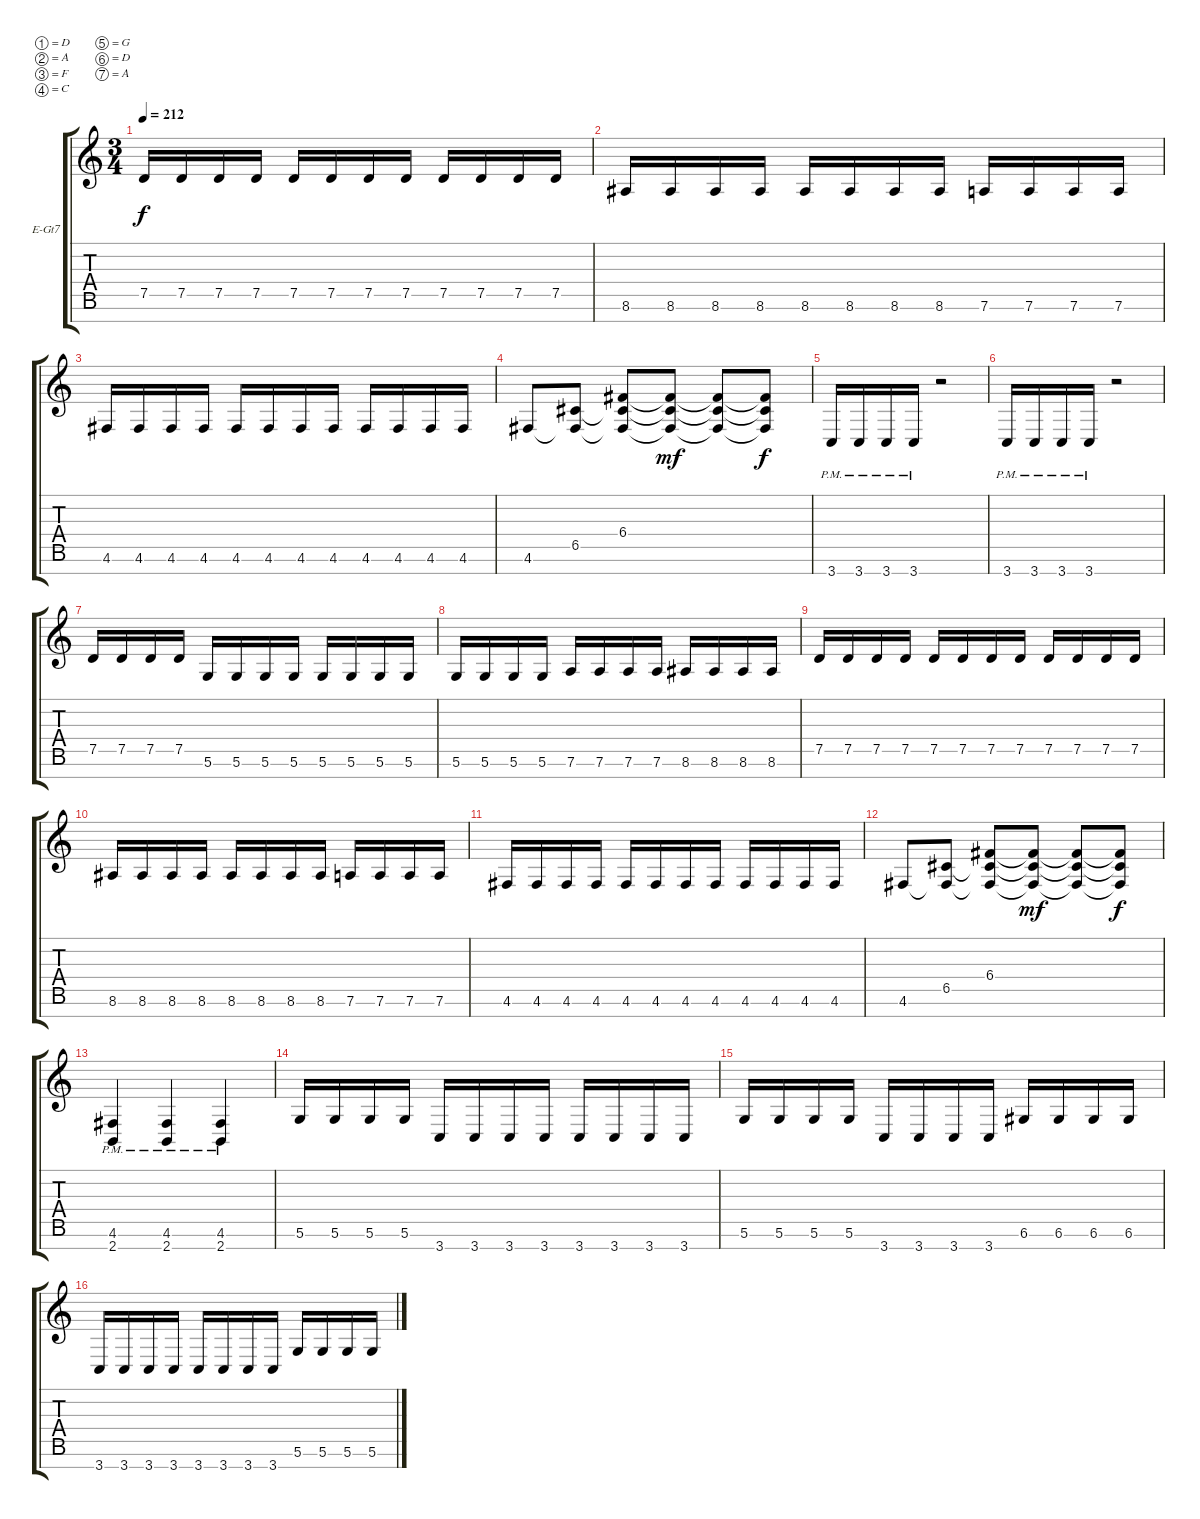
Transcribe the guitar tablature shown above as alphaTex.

\bracketExtendMode groupsimilarinstruments
\firstSystemTrackNameOrientation horizontal
\otherSystemsTrackNameOrientation horizontal
\track ("Simon Girard" "E-Gt7") {instrument distortionguitar}
\staff {score tabs}
\tuning (D4 A3 F3 C3 G2 D2 A1)
\ts (3 4)
\tempo 212
\clef g2
\ks c
7.5.16{dy f} 7.5.16 7.5.16 7.5.16 7.5.16 7.5.16 7.5.16 7.5.16 7.5.16 7.5.16 7.5.16 7.5.16 |
8.6.16 8.6.16 8.6.16 8.6.16 8.6.16 8.6.16 8.6.16 8.6.16 7.6.16 7.6.16 7.6.16 7.6.16 |
4.6.16 4.6.16 4.6.16 4.6.16 4.6.16 4.6.16 4.6.16 4.6.16 4.6.16 4.6.16 4.6.16 4.6.16 |
4.6.8 (6.5 4.6{t}).8 (6.4 6.5{t} 4.6{t}).8 (6.4{t} 6.5{t} 4.6{t}).8{dy mf} (6.4{t} 6.5{t} 4.6{t}).8 (6.4{t} 6.5{t} 4.6{t}).8{dy f} |
3.7{pm}.16 3.7{pm}.16 3.7{pm}.16 3.7{pm}.16 r.2 |
3.7{pm}.16 3.7{pm}.16 3.7{pm}.16 3.7{pm}.16 r.2 |
7.5.16 7.5.16 7.5.16 7.5.16 5.6.16 5.6.16 5.6.16 5.6.16 5.6.16 5.6.16 5.6.16 5.6.16 |
5.6.16 5.6.16 5.6.16 5.6.16 7.6.16 7.6.16 7.6.16 7.6.16 8.6.16 8.6.16 8.6.16 8.6.16 |
7.5.16 7.5.16 7.5.16 7.5.16 7.5.16 7.5.16 7.5.16 7.5.16 7.5.16 7.5.16 7.5.16 7.5.16 |
8.6.16 8.6.16 8.6.16 8.6.16 8.6.16 8.6.16 8.6.16 8.6.16 7.6.16 7.6.16 7.6.16 7.6.16 |
4.6.16 4.6.16 4.6.16 4.6.16 4.6.16 4.6.16 4.6.16 4.6.16 4.6.16 4.6.16 4.6.16 4.6.16 |
4.6.8 (6.5 4.6{t}).8 (6.4 6.5{t} 4.6{t}).8 (6.4{t} 6.5{t} 4.6{t}).8{dy mf} (6.4{t} 6.5{t} 4.6{t}).8 (6.4{t} 6.5{t} 4.6{t}).8{dy f} |
(4.6{pm} 2.7{pm}).4 (4.6{pm} 2.7{pm}).4 (4.6{pm} 2.7{pm}).4 |
5.6.16 5.6.16 5.6.16 5.6.16 3.7.16 3.7.16 3.7.16 3.7.16 3.7.16 3.7.16 3.7.16 3.7.16 |
5.6.16 5.6.16 5.6.16 5.6.16 3.7.16 3.7.16 3.7.16 3.7.16 6.6.16 6.6.16 6.6.16 6.6.16 |
3.7.16 3.7.16 3.7.16 3.7.16 3.7.16 3.7.16 3.7.16 3.7.16 5.6.16 5.6.16 5.6.16 5.6.16
